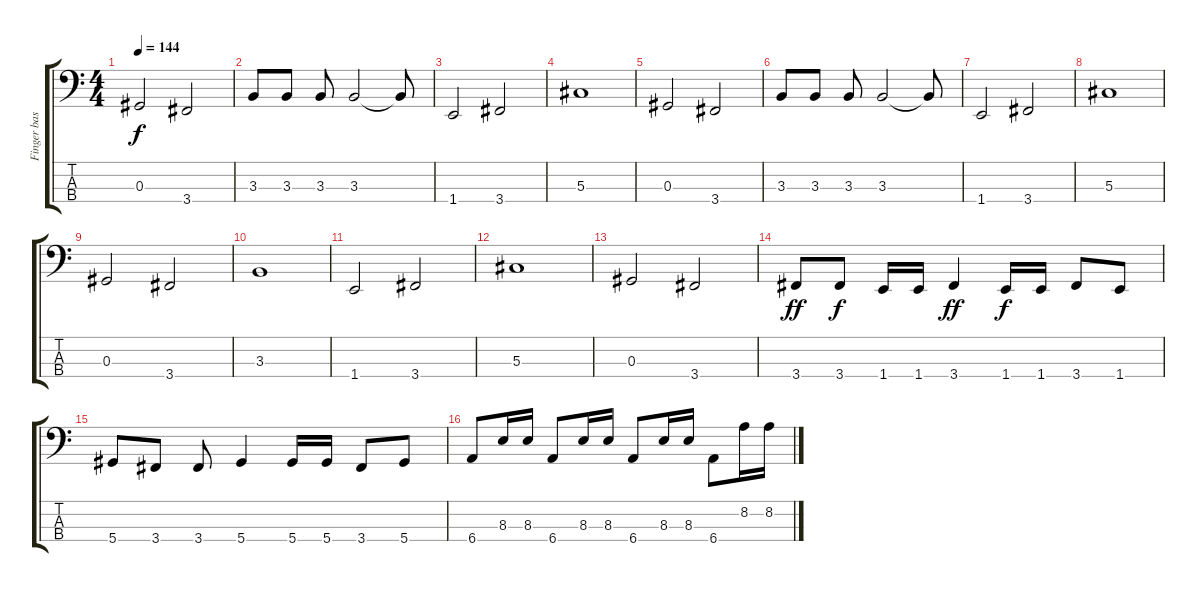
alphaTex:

\track ("Finger bass" "Finger bas") {instrument electricbassfinger}
\staff {score tabs}
\tuning (Gb2 Db2 Ab1 Eb1) {hide}
\ts (4 4)
\tempo 144
\clef f4
\ks c
0.3.2{dy f} 3.4.2 |
3.3.8 3.3.8 3.3.8 3.3.2 3.3{t}.8 |
1.4.2 3.4.2 |
5.3.1 |
0.3.2 3.4.2 |
3.3.8 3.3.8 3.3.8 3.3.2 3.3{t}.8 |
1.4.2 3.4.2 |
5.3.1 |
0.3.2 3.4.2 |
3.3.1 |
1.4.2 3.4.2 |
5.3.1 |
0.3.2 3.4.2 |
3.4.8{dy ff} 3.4.8{dy f} 1.4.16 1.4.16 3.4.4{dy ff} 1.4.16{dy f} 1.4.16 3.4.8 1.4.8 |
5.4.8 3.4.8 3.4.8 5.4.4 5.4.16 5.4.16 3.4.8 5.4.8 |
6.4.8 8.3.16 8.3.16 6.4.8 8.3.16 8.3.16 6.4.8 8.3.16 8.3.16 6.4.8 8.2.16 8.2.16
